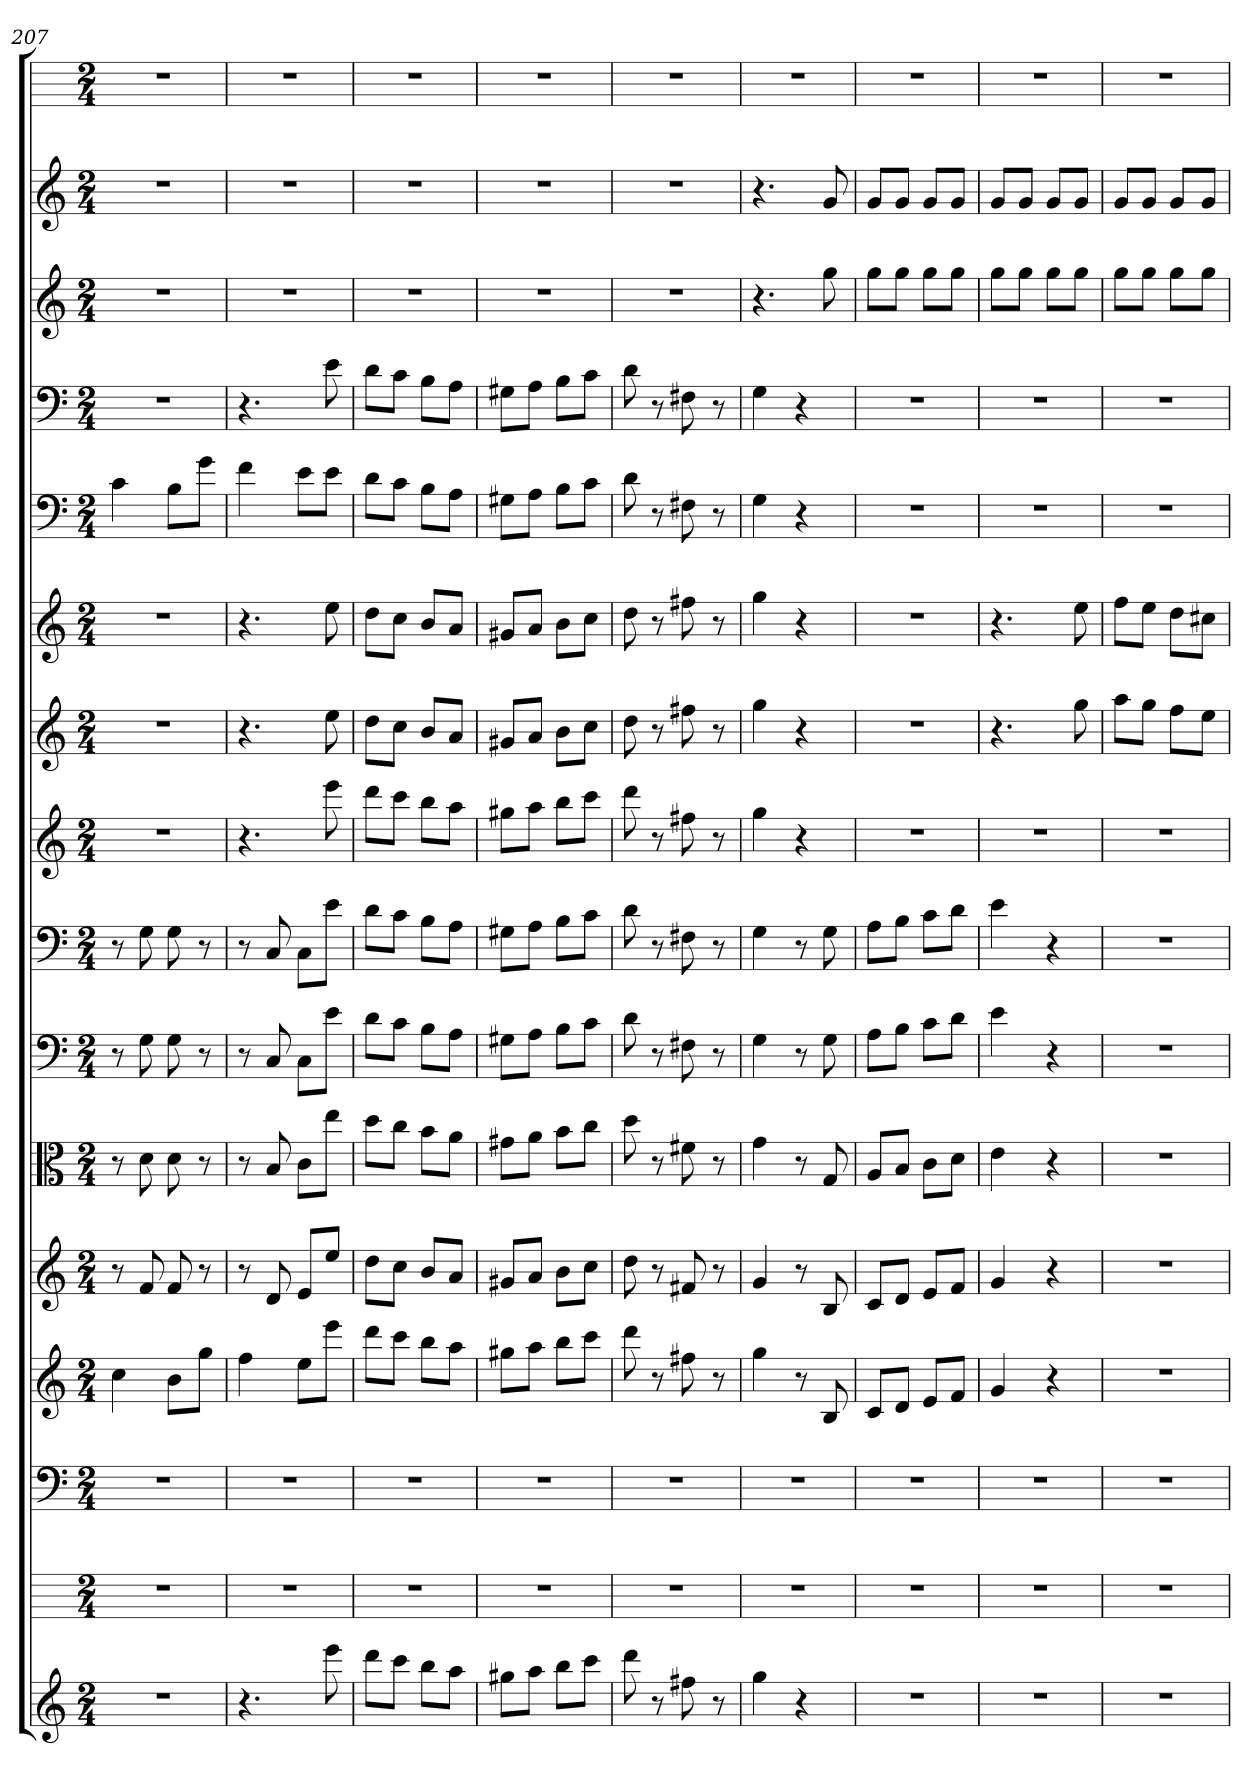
**kern	**kern	**kern	**kern	**kern	**kern	**kern	**kern	**kern	**kern	**kern	**kern	**kern	**kern	**kern	**kern
*part16	*part15	*part14	*part13	*part12	*part11	*part10	*part9	*part8	*part7	*part6	*part5	*part4	*part3	*part2	*part1
*staff16	*staff15	*staff14	*staff13	*staff12	*staff11	*staff10	*staff9	*staff8	*staff7	*staff6	*staff5	*staff4	*staff3	*staff2	*staff1
*	*	*clefF4	*	*	*clefC3	*clefF4	*clefF4	*	*	*	*clefF4	*clefF4	*	*	*
*k[]	*k[]	*k[]	*k[]	*k[]	*k[]	*k[]	*k[]	*k[]	*k[]	*k[]	*k[]	*k[]	*k[]	*k[]	*k[]
*C:	*C:	*C:	*C:	*C:	*C:	*C:	*C:	*C:	*C:	*C:	*C:	*C:	*C:	*C:	*C:
*M2/4	*M2/4	*M2/4	*M2/4	*M2/4	*M2/4	*M2/4	*M2/4	*M2/4	*M2/4	*M2/4	*M2/4	*M2/4	*M2/4	*M2/4	*M2/4
=207	=207	=207	=207	=207	=207	=207	=207	=207	=207	=207	=207	=207	=207	=207	=207
2r	2r	2r	4cc	8r	8r	8r	8r	2r	2r	2r	4c	2r	2r	2r	2r
.	.	.	.	8f	8d	8G	8G	.	.	.	.	.	.	.	.
.	.	.	8bL	8f	8d	8G	8G	.	.	.	8B\L	.	.	.	.
.	.	.	8ggJ	8r	8r	8r	8r	.	.	.	8g\J	.	.	.	.
=208	=208	=208	=208	=208	=208	=208	=208	=208	=208	=208	=208	=208	=208	=208	=208
4.r	2r	2r	4ff	8r	8r	8r	8r	4.r	4.r	4.r	4f	4.r	2r	2r	2r
.	.	.	.	8d	8B	8C	8C	.	.	.	.	.	.	.	.
.	.	.	8eeL	8eL	8c\L	8C\L	8C\L	.	.	.	8e\L	.	.	.	.
8eee	.	.	8eeeJ	8eeJ	8ee\J	8e\J	8e\J	8eee	8ee	8ee	8e\J	8e	.	.	.
=209	=209	=209	=209	=209	=209	=209	=209	=209	=209	=209	=209	=209	=209	=209	=209
8dddL	2r	2r	8dddL	8ddL	8dd\L	8d\L	8d\L	8dddL	8ddL	8ddL	8d\L	8d\L	2r	2r	2r
8cccJ	.	.	8cccJ	8ccJ	8cc\J	8c\J	8c\J	8cccJ	8ccJ	8ccJ	8c\J	8c\J	.	.	.
8bbL	.	.	8bbL	8bL	8b\L	8B\L	8B\L	8bbL	8bL	8bL	8B\L	8B\L	.	.	.
8aaJ	.	.	8aaJ	8aJ	8a\J	8A\J	8A\J	8aaJ	8aJ	8aJ	8A\J	8A\J	.	.	.
=210	=210	=210	=210	=210	=210	=210	=210	=210	=210	=210	=210	=210	=210	=210	=210
8gg#XL	2r	2r	8gg#XL	8g#XL	8g#X\L	8G#X\L	8G#X\L	8gg#XL	8g#XL	8g#XL	8G#X\L	8G#X\L	2r	2r	2r
8aaJ	.	.	8aaJ	8aJ	8a\J	8A\J	8A\J	8aaJ	8aJ	8aJ	8A\J	8A\J	.	.	.
8bbL	.	.	8bbL	8bL	8b\L	8B\L	8B\L	8bbL	8bL	8bL	8B\L	8B\L	.	.	.
8cccJ	.	.	8cccJ	8ccJ	8cc\J	8c\J	8c\J	8cccJ	8ccJ	8ccJ	8c\J	8c\J	.	.	.
=211	=211	=211	=211	=211	=211	=211	=211	=211	=211	=211	=211	=211	=211	=211	=211
8ddd	2r	2r	8ddd	8dd	8dd	8d	8d	8ddd	8dd	8dd	8d	8d	2r	2r	2r
8r	.	.	8r	8r	8r	8r	8r	8r	8r	8r	8r	8r	.	.	.
8ff#X	.	.	8ff#X	8f#X	8f#X	8F#X	8F#X	8ff#X	8ff#X	8ff#X	8F#X	8F#X	.	.	.
8r	.	.	8r	8r	8r	8r	8r	8r	8r	8r	8r	8r	.	.	.
=212	=212	=212	=212	=212	=212	=212	=212	=212	=212	=212	=212	=212	=212	=212	=212
4gg	2r	2r	4gg	4g	4g	4G	4G	4gg	4gg	4gg	4G	4G	4.r	4.r	2r
4r	.	.	8r	8r	8r	8r	8r	4r	4r	4r	4r	4r	.	.	.
.	.	.	8B	8B	8G	8G	8G	.	.	.	.	.	8gg	8g	.
=213	=213	=213	=213	=213	=213	=213	=213	=213	=213	=213	=213	=213	=213	=213	=213
2r	2r	2r	8cL	8cL	8A/L	8A\L	8A\L	2r	2r	2r	2r	2r	8ggL	8gL	2r
.	.	.	8dJ	8dJ	8B/J	8B\J	8B\J	.	.	.	.	.	8ggJ	8gJ	.
.	.	.	8eL	8eL	8c\L	8c\L	8c\L	.	.	.	.	.	8ggL	8gL	.
.	.	.	8fJ	8fJ	8d\J	8d\J	8d\J	.	.	.	.	.	8ggJ	8gJ	.
=214	=214	=214	=214	=214	=214	=214	=214	=214	=214	=214	=214	=214	=214	=214	=214
2r	2r	2r	4g	4g	4e	4e	4e	2r	4.r	4.r	2r	2r	8ggL	8gL	2r
.	.	.	.	.	.	.	.	.	.	.	.	.	8ggJ	8gJ	.
.	.	.	4r	4r	4r	4r	4r	.	.	.	.	.	8ggL	8gL	.
.	.	.	.	.	.	.	.	.	8gg	8ee	.	.	8ggJ	8gJ	.
=215	=215	=215	=215	=215	=215	=215	=215	=215	=215	=215	=215	=215	=215	=215	=215
2r	2r	2r	2r	2r	2r	2r	2r	2r	8aaL	8ffL	2r	2r	8ggL	8gL	2r
.	.	.	.	.	.	.	.	.	8ggJ	8eeJ	.	.	8ggJ	8gJ	.
.	.	.	.	.	.	.	.	.	8ffL	8ddL	.	.	8ggL	8gL	.
.	.	.	.	.	.	.	.	.	8eeJ	8cc#XJ	.	.	8ggJ	8gJ	.
=	=	=	=	=	=	=	=	=	=	=	=	=	=	=	=
*-	*-	*-	*-	*-	*-	*-	*-	*-	*-	*-	*-	*-	*-	*-	*-
